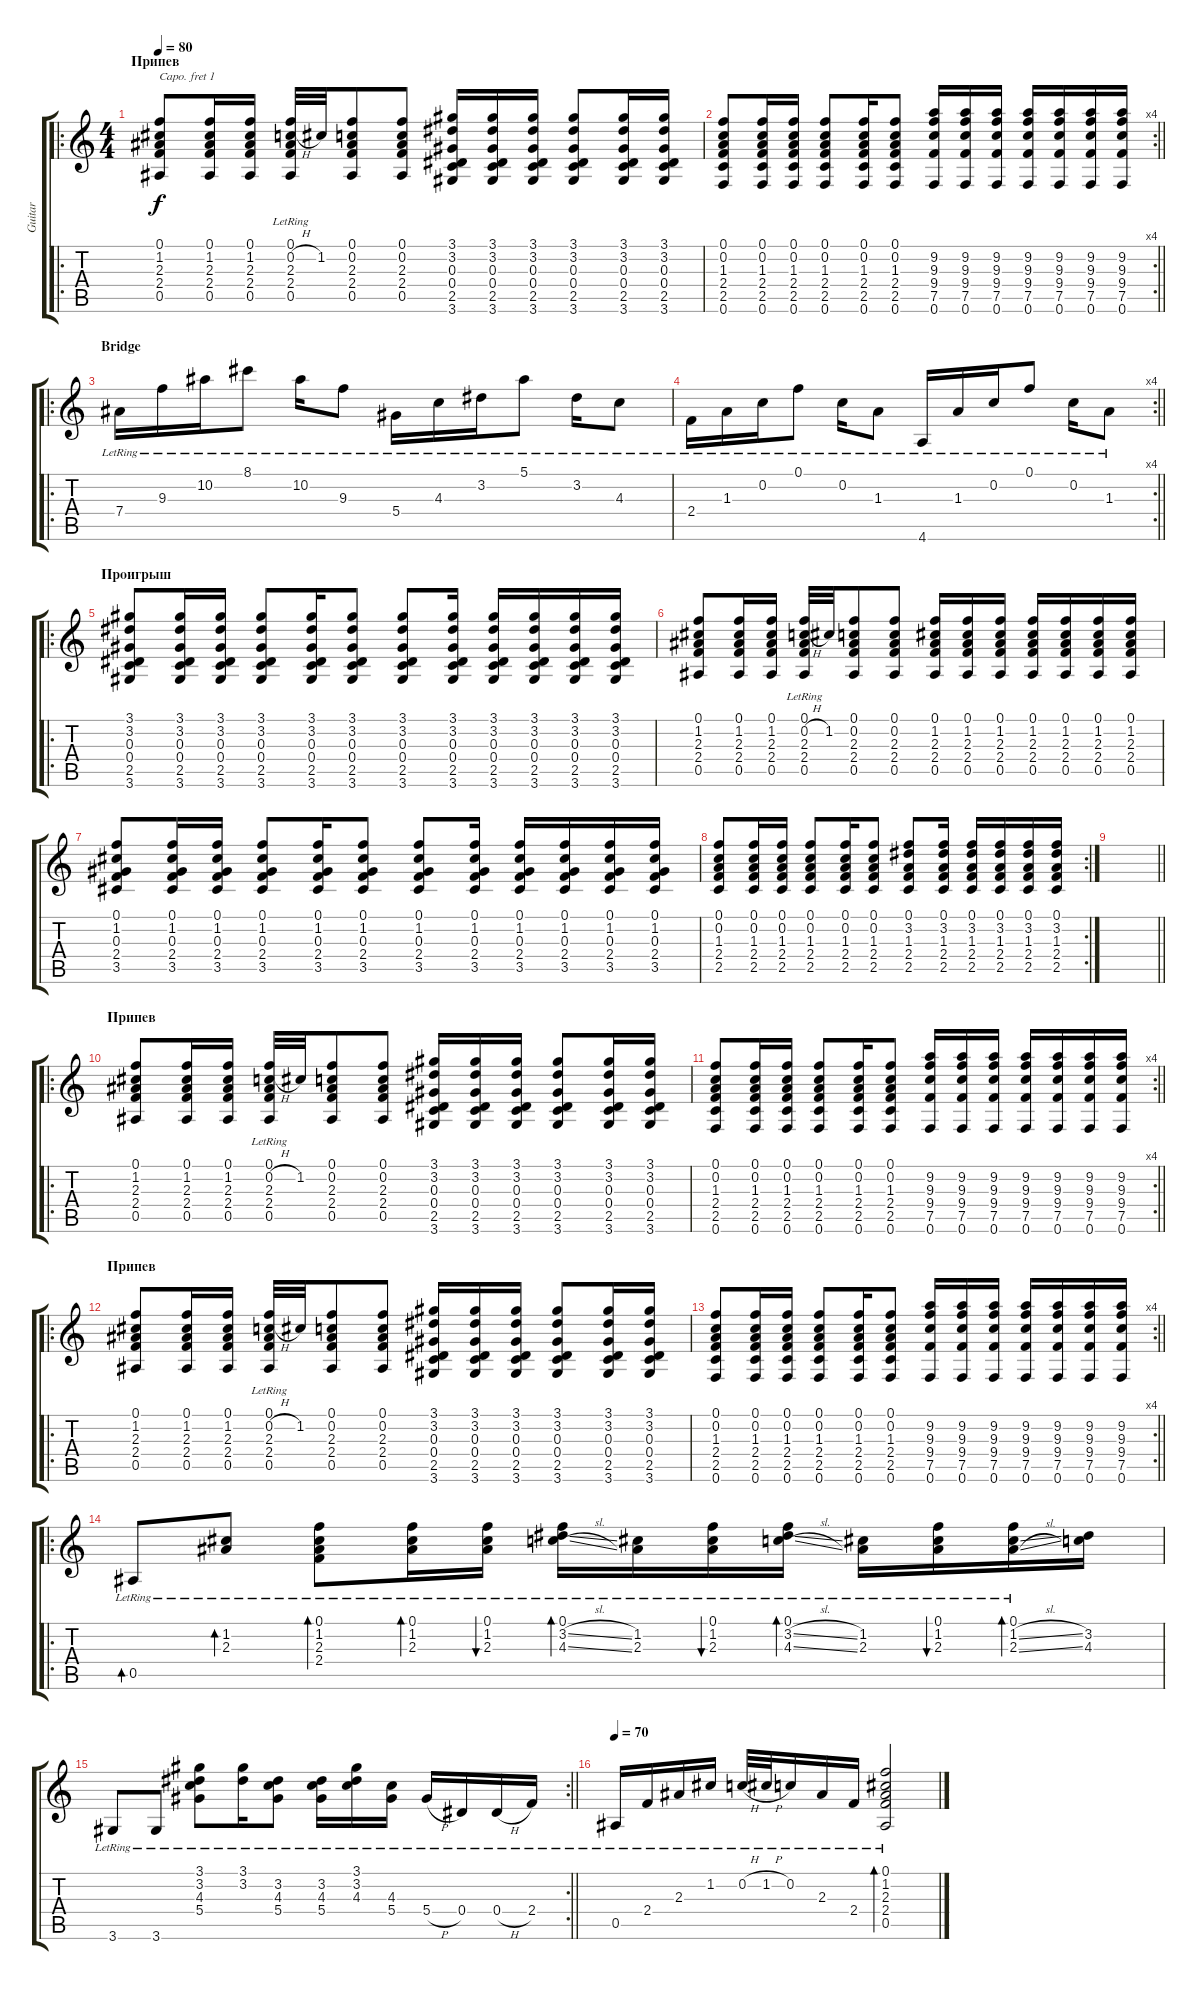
\track ("Guitar" "Guitar") {instrument acousticguitarsteel}
\staff {score tabs}
\capo 1
\tuning (E4 B3 G3 D3 A2 E2) {hide}
\ro
\ts (4 4)
\section ("" "Припев")
\tempo 80
\clef g2
\ks c
(0.1 1.2 2.3 2.4 0.5).8{dy f} (0.1 1.2 2.3 2.4 0.5).16 (0.1 1.2 2.3 2.4 0.5).16 (0.1{lr} 0.2{h lr} 2.3{lr} 2.4{lr} 0.5{lr}).32 1.2.32 (0.1 0.2 2.3 2.4 0.5).8 (0.1 0.2 2.3 2.4 0.5).8 (3.1 3.2 0.3 0.4 2.5 3.6).16 (3.1 3.2 0.3 0.4 2.5 3.6).16 (3.1 3.2 0.3 0.4 2.5 3.6).16 (3.1 3.2 0.3 0.4 2.5 3.6).8 (3.1 3.2 0.3 0.4 2.5 3.6).16 (3.1 3.2 0.3 0.4 2.5 3.6).16 |
\rc 4
\barLineRight lightlight
(0.1 0.2 1.3 2.4 2.5 0.6).8 (0.1 0.2 1.3 2.4 2.5 0.6).16 (0.1 0.2 1.3 2.4 2.5 0.6).16 (0.1 0.2 1.3 2.4 2.5 0.6).8 (0.1 0.2 1.3 2.4 2.5 0.6).16 (0.1 0.2 1.3 2.4 2.5 0.6).8 (9.2 9.3 9.4 7.5 0.6).16 (9.2 9.3 9.4 7.5 0.6).16 (9.2 9.3 9.4 7.5 0.6).16 (9.2 9.3 9.4 7.5 0.6).16 (9.2 9.3 9.4 7.5 0.6).16 (9.2 9.3 9.4 7.5 0.6).16 (9.2 9.3 9.4 7.5 0.6).16 |
\ro
\section ("" "Bridge")
7.4{lr}.16 9.3{lr}.16 10.2{lr}.16 8.1{lr}.8 10.2{lr}.16 9.3{lr}.8 5.4{lr}.16 4.3{lr}.16 3.2{lr}.16 5.1{lr}.8 3.2{lr}.16 4.3{lr}.8 |
\rc 4
\barLineRight lightlight
2.4{lr}.16 1.3{lr}.16 0.2{lr}.16 0.1{lr}.8 0.2{lr}.16 1.3{lr}.8 4.6{lr}.16 1.3{lr}.16 0.2{lr}.16 0.1{lr}.8 0.2{lr}.16 1.3{lr}.8 |
\ro
\section ("" "Проигрыш")
(3.1 3.2 0.3 0.4 2.5 3.6).8 (3.1 3.2 0.3 0.4 2.5 3.6).16 (3.1 3.2 0.3 0.4 2.5 3.6).16 (3.1 3.2 0.3 0.4 2.5 3.6).8 (3.1 3.2 0.3 0.4 2.5 3.6).16 (3.1 3.2 0.3 0.4 2.5 3.6).8 (3.1 3.2 0.3 0.4 2.5 3.6).8 (3.1 3.2 0.3 0.4 2.5 3.6).16 (3.1 3.2 0.3 0.4 2.5 3.6).16 (3.1 3.2 0.3 0.4 2.5 3.6).16 (3.1 3.2 0.3 0.4 2.5 3.6).16 (3.1 3.2 0.3 0.4 2.5 3.6).16 |
(0.1 1.2 2.3 2.4 0.5).8 (0.1 1.2 2.3 2.4 0.5).16 (0.1 1.2 2.3 2.4 0.5).16 (0.1{lr} 0.2{h lr} 2.3{lr} 2.4{lr} 0.5{lr}).32 1.2.32 (0.1 0.2 2.3 2.4 0.5).8 (0.1 0.2 2.3 2.4 0.5).8 (0.1 1.2 2.3 2.4 0.5).16 (0.1 1.2 2.3 2.4 0.5).16 (0.1 1.2 2.3 2.4 0.5).16 (0.1 1.2 2.3 2.4 0.5).16 (0.1 1.2 2.3 2.4 0.5).16 (0.1 1.2 2.3 2.4 0.5).16 (0.1 1.2 2.3 2.4 0.5).16 |
(0.1 1.2 0.3 2.4 3.5).8 (0.1 1.2 0.3 2.4 3.5).16 (0.1 1.2 0.3 2.4 3.5).16 (0.1 1.2 0.3 2.4 3.5).8 (0.1 1.2 0.3 2.4 3.5).16 (0.1 1.2 0.3 2.4 3.5).8 (0.1 1.2 0.3 2.4 3.5).8 (0.1 1.2 0.3 2.4 3.5).16 (0.1 1.2 0.3 2.4 3.5).16 (0.1 1.2 0.3 2.4 3.5).16 (0.1 1.2 0.3 2.4 3.5).16 (0.1 1.2 0.3 2.4 3.5).16 |
\rc 2
(0.1 0.2 1.3 2.4 2.5).8 (0.1 0.2 1.3 2.4 2.5).16 (0.1 0.2 1.3 2.4 2.5).16 (0.1 0.2 1.3 2.4 2.5).8 (0.1 0.2 1.3 2.4 2.5).16 (0.1 0.2 1.3 2.4 2.5).8 (0.1 3.2 1.3 2.4 2.5).8 (0.1 3.2 1.3 2.4 2.5).16 (0.1 3.2 1.3 2.4 2.5).16 (0.1 3.2 1.3 2.4 2.5).16 (0.1 3.2 1.3 2.4 2.5).16 (0.1 3.2 1.3 2.4 2.5).16 |
\barLineRight lightlight
|
\ro
\section ("" "Припев")
(0.1 1.2 2.3 2.4 0.5).8 (0.1 1.2 2.3 2.4 0.5).16 (0.1 1.2 2.3 2.4 0.5).16 (0.1{lr} 0.2{h lr} 2.3{lr} 2.4{lr} 0.5{lr}).32 1.2.32 (0.1 0.2 2.3 2.4 0.5).8 (0.1 0.2 2.3 2.4 0.5).8 (3.1 3.2 0.3 0.4 2.5 3.6).16 (3.1 3.2 0.3 0.4 2.5 3.6).16 (3.1 3.2 0.3 0.4 2.5 3.6).16 (3.1 3.2 0.3 0.4 2.5 3.6).8 (3.1 3.2 0.3 0.4 2.5 3.6).16 (3.1 3.2 0.3 0.4 2.5 3.6).16 |
\rc 4
\barLineRight lightlight
(0.1 0.2 1.3 2.4 2.5 0.6).8 (0.1 0.2 1.3 2.4 2.5 0.6).16 (0.1 0.2 1.3 2.4 2.5 0.6).16 (0.1 0.2 1.3 2.4 2.5 0.6).8 (0.1 0.2 1.3 2.4 2.5 0.6).16 (0.1 0.2 1.3 2.4 2.5 0.6).8 (9.2 9.3 9.4 7.5 0.6).16 (9.2 9.3 9.4 7.5 0.6).16 (9.2 9.3 9.4 7.5 0.6).16 (9.2 9.3 9.4 7.5 0.6).16 (9.2 9.3 9.4 7.5 0.6).16 (9.2 9.3 9.4 7.5 0.6).16 (9.2 9.3 9.4 7.5 0.6).16 |
\ro
\section ("" "Припев")
(0.1 1.2 2.3 2.4 0.5).8 (0.1 1.2 2.3 2.4 0.5).16 (0.1 1.2 2.3 2.4 0.5).16 (0.1{lr} 0.2{h lr} 2.3{lr} 2.4{lr} 0.5{lr}).32 1.2.32 (0.1 0.2 2.3 2.4 0.5).8 (0.1 0.2 2.3 2.4 0.5).8 (3.1 3.2 0.3 0.4 2.5 3.6).16 (3.1 3.2 0.3 0.4 2.5 3.6).16 (3.1 3.2 0.3 0.4 2.5 3.6).16 (3.1 3.2 0.3 0.4 2.5 3.6).8 (3.1 3.2 0.3 0.4 2.5 3.6).16 (3.1 3.2 0.3 0.4 2.5 3.6).16 |
\rc 4
\barLineRight lightlight
(0.1 0.2 1.3 2.4 2.5 0.6).8 (0.1 0.2 1.3 2.4 2.5 0.6).16 (0.1 0.2 1.3 2.4 2.5 0.6).16 (0.1 0.2 1.3 2.4 2.5 0.6).8 (0.1 0.2 1.3 2.4 2.5 0.6).16 (0.1 0.2 1.3 2.4 2.5 0.6).8 (9.2 9.3 9.4 7.5 0.6).16 (9.2 9.3 9.4 7.5 0.6).16 (9.2 9.3 9.4 7.5 0.6).16 (9.2 9.3 9.4 7.5 0.6).16 (9.2 9.3 9.4 7.5 0.6).16 (9.2 9.3 9.4 7.5 0.6).16 (9.2 9.3 9.4 7.5 0.6).16 |
\ro
0.5{lr}.8{bd 30} (1.2{lr} 2.3{lr}).8{bd 30} (0.1{lr} 1.2{lr} 2.3{lr} 2.4{lr}).8{bd 30} (0.1{lr} 1.2{lr} 2.3{lr}).16{bd 30} (0.1{lr} 1.2{lr} 2.3{lr}).16{bu 30} (0.1{lr} 3.2{sl lr} 4.3{sl lr}).16{bd 30} (1.2{lr} 2.3{lr}).16 (0.1{lr} 1.2{lr} 2.3{lr}).16{bu 30} (0.1{lr} 3.2{sl lr} 4.3{sl lr}).16{bd 30} (1.2{lr} 2.3{lr}).16 (0.1{lr} 1.2{lr} 2.3{lr}).16{bu 30} (0.1 1.2{sl lr} 2.3{sl lr}).16{bd 30} (3.2 4.3).16 |
\rc 2
\barLineRight lightlight
3.6{lr}.8 3.6{lr}.8 (3.1{lr} 3.2{lr} 4.3{lr} 5.4{lr}).8 (3.1{lr} 3.2{lr}).16 (3.2{lr} 4.3{lr} 5.4{lr}).8 (3.2{lr} 4.3{lr} 5.4{lr}).16 (3.1{lr} 3.2{lr} 4.3{lr}).16 (4.3{lr} 5.4{lr}).16 5.4{h lr}.16 0.4{lr}.16 0.4{h lr}.16 2.4{lr}.16 |
\tempo 70
0.5{lr}.16 2.4{lr}.16 2.3{lr}.16 1.2{lr}.16 0.2{h lr}.32 1.2{h lr}.32 0.2{lr}.16 2.3{lr}.16 2.4{lr}.16 (0.1{lr} 1.2{lr} 2.3{lr} 2.4{lr} 0.5{lr}).2{bd 480}
